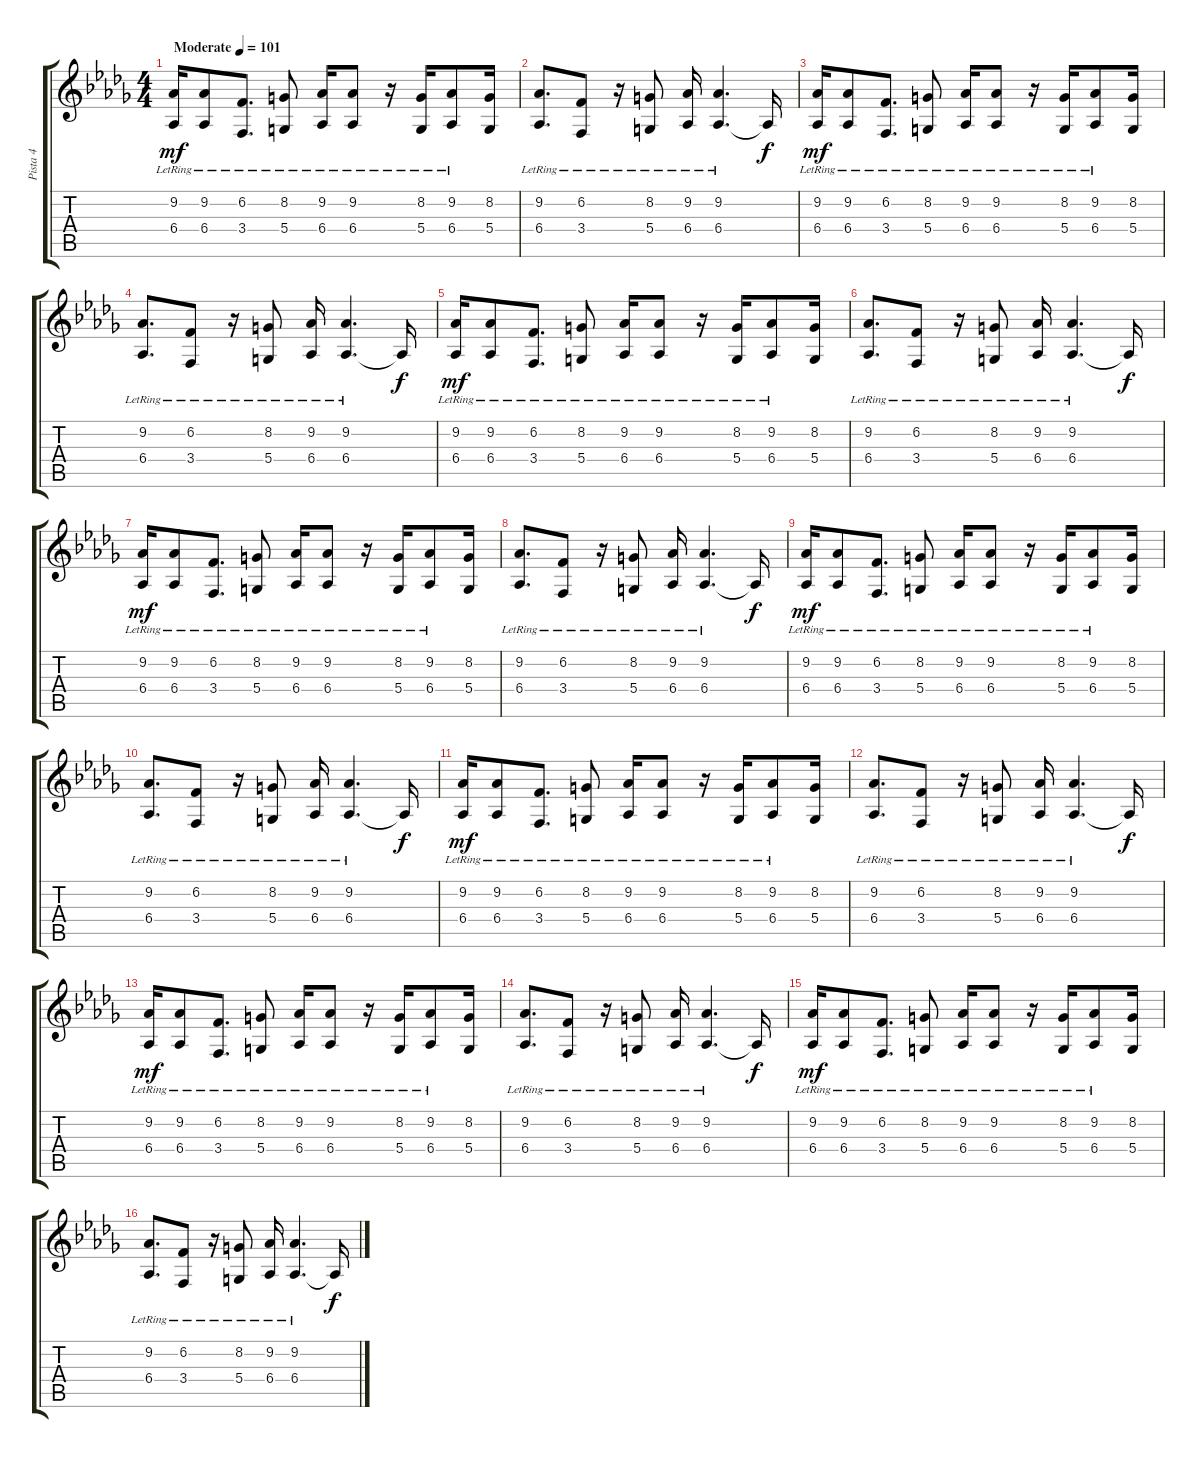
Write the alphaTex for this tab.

\track ("Pista 4" "Pista 4") {instrument brightacousticpiano}
\staff {score tabs}
\tuning (E4 B3 G3 D3 A2 E2) {hide}
\ts (4 4)
\tempo (101 "Moderate")
\clef g2
\ks db
(9.2 6.4{lr}).16{dy mf instrument brightacousticpiano} (9.2 6.4{lr}).8 (6.2 3.4{lr}).8{d} (8.2 5.4{lr}).8 (9.2 6.4{lr}).16 (9.2 6.4{lr}).8 r.16 (8.2 5.4{lr}).16 (9.2 6.4{lr}).8 (8.2 5.4).16 |
(9.2 6.4{lr}).8{d} (6.2 3.4{lr}).8 r.16 (8.2 5.4{lr}).8 (9.2 6.4{lr}).16 (9.2 6.4{lr}).4{d} 6.4{t}.16{dy f} |
(9.2 6.4{lr}).16{dy mf} (9.2 6.4{lr}).8 (6.2 3.4{lr}).8{d} (8.2 5.4{lr}).8 (9.2 6.4{lr}).16 (9.2 6.4{lr}).8 r.16 (8.2 5.4{lr}).16 (9.2 6.4{lr}).8 (8.2 5.4).16 |
(9.2 6.4{lr}).8{d} (6.2 3.4{lr}).8 r.16 (8.2 5.4{lr}).8 (9.2 6.4{lr}).16 (9.2 6.4{lr}).4{d} 6.4{t}.16{dy f} |
(9.2 6.4{lr}).16{dy mf} (9.2 6.4{lr}).8 (6.2 3.4{lr}).8{d} (8.2 5.4{lr}).8 (9.2 6.4{lr}).16 (9.2 6.4{lr}).8 r.16 (8.2 5.4{lr}).16 (9.2 6.4{lr}).8 (8.2 5.4).16 |
(9.2 6.4{lr}).8{d} (6.2 3.4{lr}).8 r.16 (8.2 5.4{lr}).8 (9.2 6.4{lr}).16 (9.2 6.4{lr}).4{d} 6.4{t}.16{dy f} |
(9.2 6.4{lr}).16{dy mf} (9.2 6.4{lr}).8 (6.2 3.4{lr}).8{d} (8.2 5.4{lr}).8 (9.2 6.4{lr}).16 (9.2 6.4{lr}).8 r.16 (8.2 5.4{lr}).16 (9.2 6.4{lr}).8 (8.2 5.4).16 |
(9.2 6.4{lr}).8{d} (6.2 3.4{lr}).8 r.16 (8.2 5.4{lr}).8 (9.2 6.4{lr}).16 (9.2 6.4{lr}).4{d} 6.4{t}.16{dy f} |
(9.2 6.4{lr}).16{dy mf} (9.2 6.4{lr}).8 (6.2 3.4{lr}).8{d} (8.2 5.4{lr}).8 (9.2 6.4{lr}).16 (9.2 6.4{lr}).8 r.16 (8.2 5.4{lr}).16 (9.2 6.4{lr}).8 (8.2 5.4).16 |
(9.2 6.4{lr}).8{d} (6.2 3.4{lr}).8 r.16 (8.2 5.4{lr}).8 (9.2 6.4{lr}).16 (9.2 6.4{lr}).4{d} 6.4{t}.16{dy f} |
(9.2 6.4{lr}).16{dy mf} (9.2 6.4{lr}).8 (6.2 3.4{lr}).8{d} (8.2 5.4{lr}).8 (9.2 6.4{lr}).16 (9.2 6.4{lr}).8 r.16 (8.2 5.4{lr}).16 (9.2 6.4{lr}).8 (8.2 5.4).16 |
(9.2 6.4{lr}).8{d} (6.2 3.4{lr}).8 r.16 (8.2 5.4{lr}).8 (9.2 6.4{lr}).16 (9.2 6.4{lr}).4{d} 6.4{t}.16{dy f} |
(9.2 6.4{lr}).16{dy mf} (9.2 6.4{lr}).8 (6.2 3.4{lr}).8{d} (8.2 5.4{lr}).8 (9.2 6.4{lr}).16 (9.2 6.4{lr}).8 r.16 (8.2 5.4{lr}).16 (9.2 6.4{lr}).8 (8.2 5.4).16 |
(9.2 6.4{lr}).8{d} (6.2 3.4{lr}).8 r.16 (8.2 5.4{lr}).8 (9.2 6.4{lr}).16 (9.2 6.4{lr}).4{d} 6.4{t}.16{dy f} |
(9.2 6.4{lr}).16{dy mf} (9.2 6.4{lr}).8 (6.2 3.4{lr}).8{d} (8.2 5.4{lr}).8 (9.2 6.4{lr}).16 (9.2 6.4{lr}).8 r.16 (8.2 5.4{lr}).16 (9.2 6.4{lr}).8 (8.2 5.4).16 |
(9.2 6.4{lr}).8{d} (6.2 3.4{lr}).8 r.16 (8.2 5.4{lr}).8 (9.2 6.4{lr}).16 (9.2 6.4{lr}).4{d} 6.4{t}.16{dy f}
